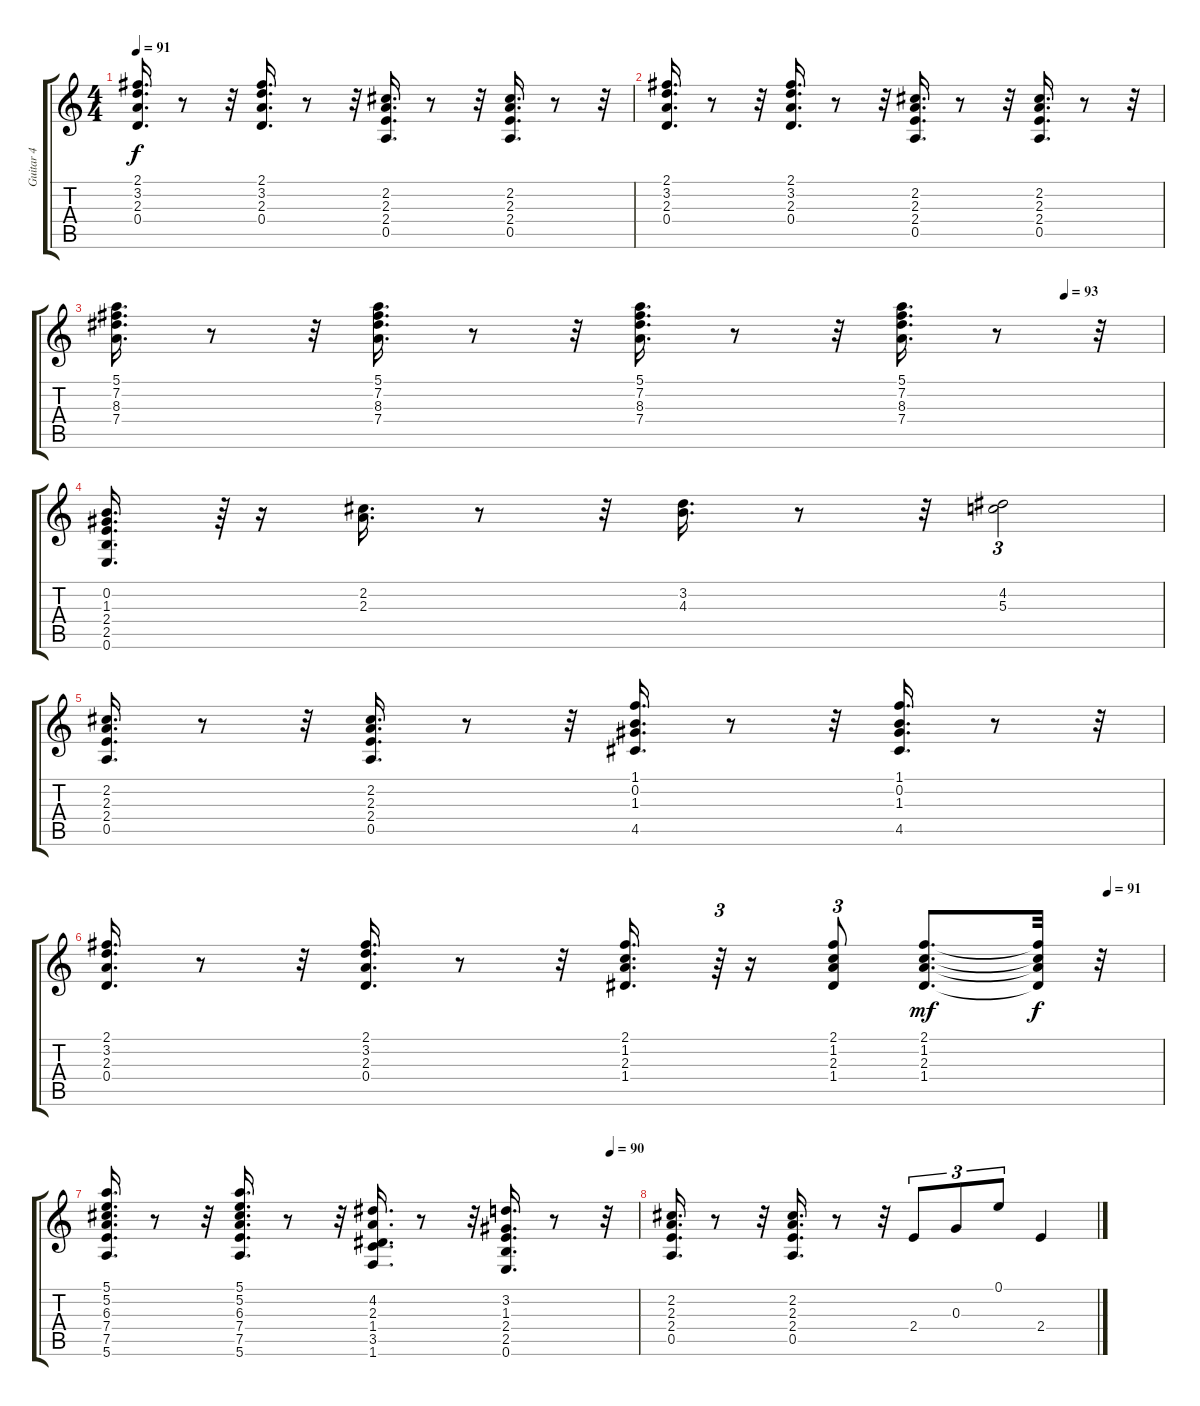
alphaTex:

\track ("Guitar 4" "Guitar 4") {instrument acousticguitarsteel}
\staff {score tabs}
\tuning (E4 B3 G3 D3 A2 E2) {hide}
\ts (4 4)
\tempo 91
\clef g2
\ks c
(2.1 3.2 2.3 0.4).16{d dy f} r.8 r.32 (2.1 3.2 2.3 0.4).16{d} r.8 r.32 (2.2 2.3 2.4 0.5).16{d} r.8 r.32 (2.2 2.3 2.4 0.5).16{d} r.8 r.32 |
(2.1 3.2 2.3 0.4).16{d} r.8 r.32 (2.1 3.2 2.3 0.4).16{d} r.8 r.32 (2.2 2.3 2.4 0.5).16{d} r.8 r.32 (2.2 2.3 2.4 0.5).16{d} r.8 r.32 |
\tempo (93 0.90625)
(5.1 7.2 8.3 7.4).16{d} r.8 r.32 (5.1 7.2 8.3 7.4).16{d} r.8 r.32 (5.1 7.2 8.3 7.4).16{d} r.8 r.32 (5.1 7.2 8.3 7.4).16{d} r.8 r.32 |
(0.2 1.3 2.4 2.5 0.6).16{d} r.64{tu (3 2)} r.16 (2.2 2.3).16{d} r.8 r.32 (3.2 4.3).16{d} r.8 r.32 (4.2 5.3).2{tu (3 2)} |
(2.2 2.3 2.4 0.5).16{d} r.8 r.32 (2.2 2.3 2.4 0.5).16{d} r.8 r.32 (1.1 0.2 1.3 4.5).16{d} r.8 r.32 (1.1 0.2 1.3 4.5).16{d} r.8 r.32 |
\tempo (91 0.9479166666666666)
(2.1 3.2 2.3 0.4).16{d} r.8 r.32 (2.1 3.2 2.3 0.4).16{d} r.8 r.32 (2.1 1.2 2.3 1.4).16{d} r.64{tu (3 2)} r.16 (2.1 1.2 2.3 1.4).8{tu (3 2)} (2.1 1.2 2.3 1.4).8{d dy mf} (2.1{t} 1.2{t} 2.3{t} 1.4{t}).32{dy f} r.32 |
\tempo (90 0.9479166666666666)
(5.1 5.2 6.3 7.4 7.5 5.6).16{d} r.8 r.32 (5.1 5.2 6.3 7.4 7.5 5.6).16{d} r.8 r.32 (4.2 2.3 1.4 3.5 1.6).16{d} r.8 r.32 (3.2 1.3 2.4 2.5 0.6).16{d} r.8 r.32 |
(2.2 2.3 2.4 0.5).16{d} r.8 r.32 (2.2 2.3 2.4 0.5).16{d} r.8 r.32 2.4.8{tu (3 2)} 0.3.8{tu (3 2)} 0.1.8{tu (3 2)} 2.4.4
